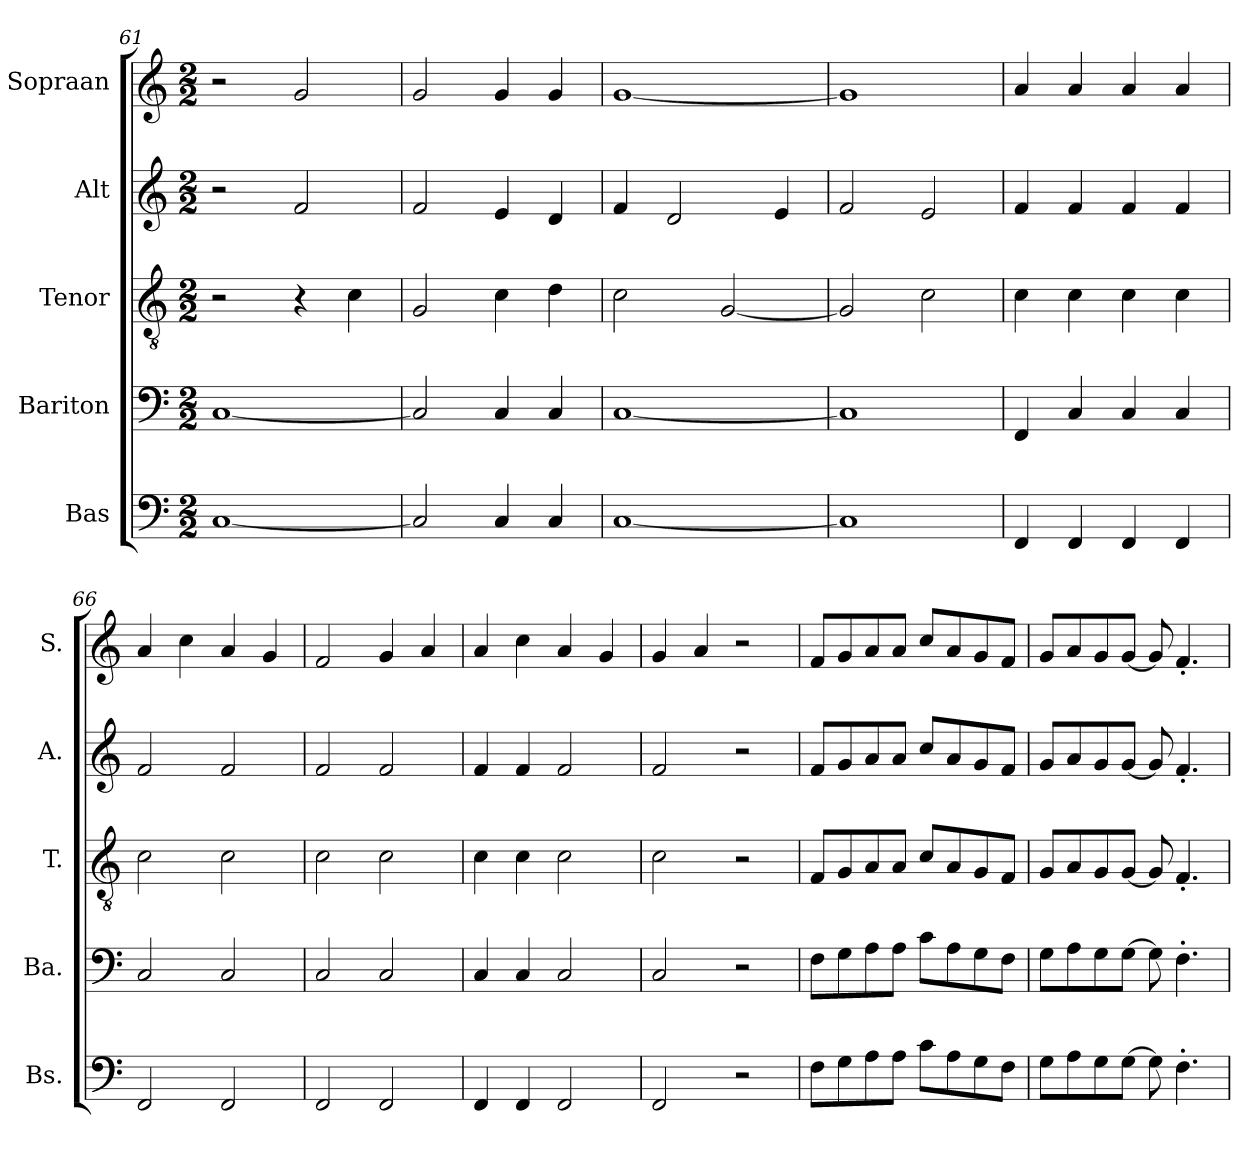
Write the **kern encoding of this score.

**kern	**kern	**kern	**kern	**kern
*part5	*part4	*part3	*part2	*part1
*staff5	*staff4	*staff3	*staff2	*staff1
*I"Bas	*I"Bariton	*I"Tenor	*I"Alt	*I"Sopraan
*I'Bs.	*I'Ba.	*I'T.	*I'A.	*I'S.
*clefF4	*clefF4	*clefGv2	*clefG2	*clefG2
*k[]	*k[]	*k[]	*k[]	*k[]
*M2/2	*M2/2	*M2/2	*M2/2	*M2/2
=61	=61	=61	=61	=61
[1C	[1Ci	2r	2r	2r
.	.	4r	2f/	2g/
.	.	4c\	.	.
=62	=62	=62	=62	=62
2C/]	2Ci/]	2G/	2f/	2g/
4C/	4Ci/	4c\	4e/	4g/
4C/	4Ci/	4d\	4d/	4g/
=63	=63	=63	=63	=63
[1C	[1Ci	2c\	4f/	[1g
.	.	.	2d/	.
.	.	[2G/	.	.
.	.	.	4e/	.
=64	=64	=64	=64	=64
1C]	1Ci]	2G/]	2f/	1g]
.	.	2c\	2e/	.
=65	=65	=65	=65	=65
*	*	*	*	*MM88
4FF/	4FFi/	4c\	4f/	4a/
4FF/	4Ci/	4c\	4f/	4a/
4FF/	4Ci/	4c\	4f/	4a/
4FF/	4Ci/	4c\	4f/	4a/
=66	=66	=66	=66	=66
2FF/	2Ci/	2c\	2f/	4a/
.	.	.	.	4cc\
2FF/	2Ci/	2c\	2f/	4a/
.	.	.	.	4g/
=67	=67	=67	=67	=67
2FF/	2Ci/	2c\	2f/	2f/
2FF/	2Ci/	2c\	2f/	4g/
.	.	.	.	4a/
!!LO:LB:g=z
=68	=68	=68	=68	=68
4FF/	4Ci/	4c\	4f/	4a/
4FF/	4Ci/	4c\	4f/	4cc\
2FF/	2Ci/	2c\	2f/	4a/
.	.	.	.	4g/
=69	=69	=69	=69	=69
2FF/	2Ci/	2c\	2f/	4g/
.	.	.	.	4a/
2r	2r	2r	2r	2r
=70	=70	=70	=70	=70
*	*	*	*	*MM76
8F\L	8Fi\L	8F/L	8f/L	8f/L
8G\	8Gi\	8G/	8g/	8g/
8A\	8Ai\	8A/	8a/	8a/
8A\J	8Ai\J	8A/J	8a/J	8a/J
8c\L	8ci\L	8c/L	8cc/L	8cc/L
8A\	8Ai\	8A/	8a/	8a/
*	*	*	*	*MM38
8G\	8Gi\	8G/	8g/	8g/
*	*	*	*	*MM76
8F\J	8Fi\J	8F/J	8f/J	8f/J
=71	=71	=71	=71	=71
8G\L	8Gi\L	8G/L	8g/L	8g/L
8A\	8Ai\	8A/	8a/	8a/
8G\	8Gi\	8G/	8g/	8g/
[8G\J	[8Gi\J	[8G/J	[8g/J	[8g/J
8G\]	8Gi\]	8G/]	8g/]	8g/]
4.F'\	4.F'i\	4.F'/	4.f'/	4.f'/
=	=	=	=	=
*-	*-	*-	*-	*-
